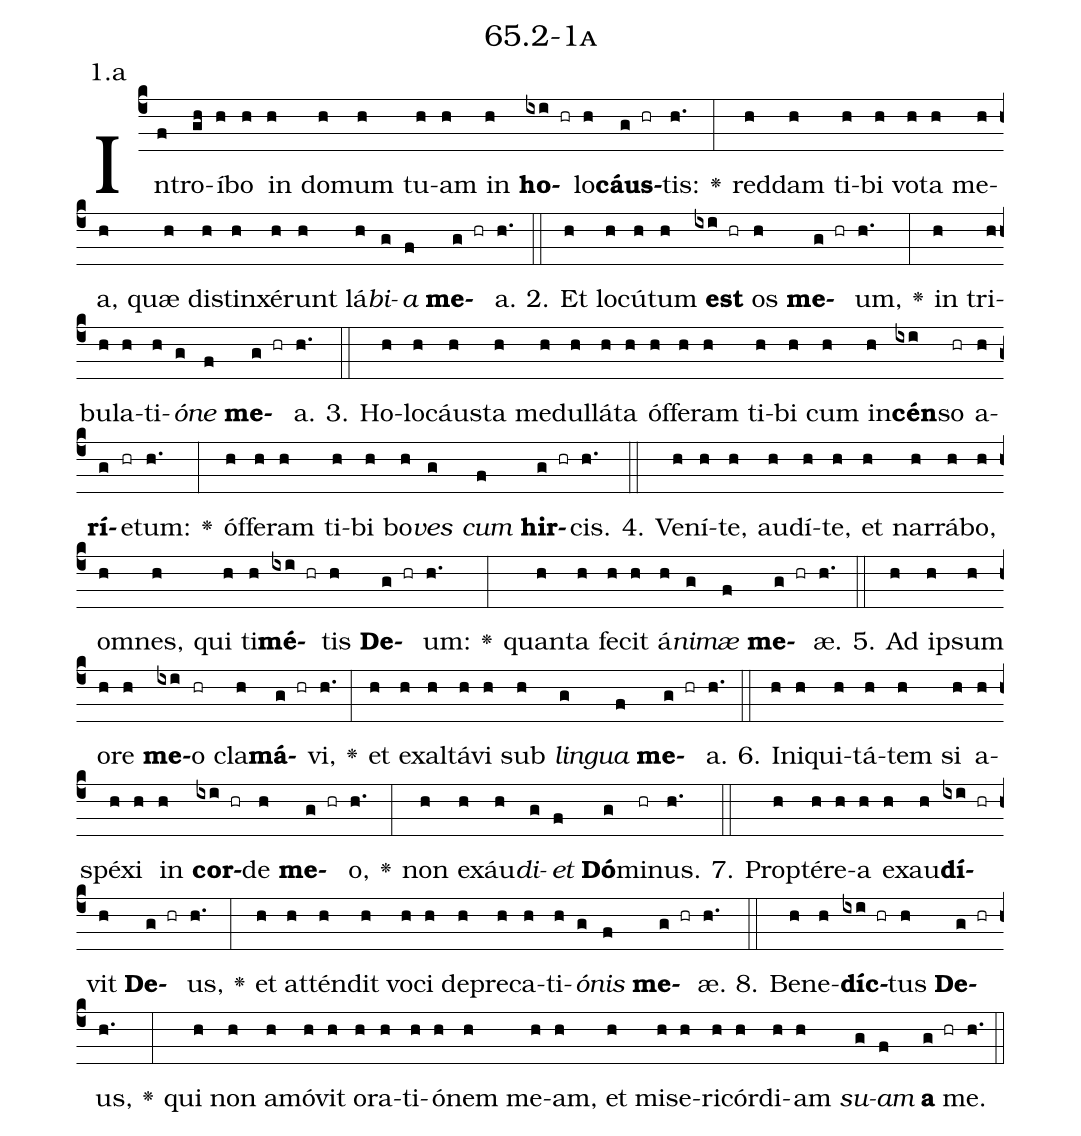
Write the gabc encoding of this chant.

name: 65.2-1a;
annotation: 1.a;
%%
(c4)In(f)tro(gh)í(h)bo(h) in(h) do(h)mum(h) tu(h)am(h) in(h) <b>ho</b>(ixi hr)lo(h)<b>cáus</b>(g hr)tis:(h.) <v>\greheightstar</v>(:) red(h)dam(h) ti(h)bi(h) vo(h)ta(h) me(h)a,(h) quæ(h) di(h)stin(h)xé(h)runt(h) lá(h)<i>bi</i>(g)<i>a</i>(f) <b>me</b>(g hr)a.(h.) (::)
2. Et(h) lo(h)cú(h)tum(h) <b>est</b>(ixi hr) os(h) <b>me</b>(g hr)um,(h.) <v>\greheightstar</v>(:) in(h) tri(h)bu(h)la(h)ti(h)<i>ó</i>(g)<i>ne</i>(f) <b>me</b>(g hr)a.(h.) (::)
3. Ho(h)lo(h)cáus(h)ta(h) me(h)dul(h)lá(h)ta(h) óf(h)fe(h)ram(h) ti(h)bi(h) cum(h) in(h)<b>cén</b>(ixi)so(hr) a(h)<b>rí</b>(g)e(hr)tum:(h.) <v>\greheightstar</v>(:) óf(h)fe(h)ram(h) ti(h)bi(h) bo(h)<i>ves</i>(g) <i>cum</i>(f) <b>hir</b>(g hr)cis.(h.) (::)
4. Ve(h)ní(h)te,(h) au(h)dí(h)te,(h) et(h) nar(h)rá(h)bo,(h) om(h)nes,(h) qui(h) ti(h)<b>mé</b>(ixi hr)tis(h) <b>De</b>(g hr)um:(h.) <v>\greheightstar</v>(:) quan(h)ta(h) fe(h)cit(h) á(h)<i>ni</i>(g)<i>mæ</i>(f) <b>me</b>(g hr)æ.(h.) (::)
5. Ad(h) ip(h)sum(h) o(h)re(h) <b>me</b>(ixi)o(hr) cla(h)<b>má</b>(g hr)vi,(h.) <v>\greheightstar</v>(:) et(h) ex(h)al(h)tá(h)vi(h) sub(h) <i>lin</i>(g)<i>gua</i>(f) <b>me</b>(g hr)a.(h.) (::)
6. In(h)i(h)qui(h)tá(h)tem(h) si(h) a(h)spé(h)xi(h) in(h) <b>cor</b>(ixi hr)de(h) <b>me</b>(g hr)o,(h.) <v>\greheightstar</v>(:) non(h) ex(h)áu(h)<i>di</i>(g)<i>et</i>(f) <b>Dó</b>(g)mi(hr)nus.(h.) (::)
7. Prop(h)tér(h)e(h)a(h) ex(h)au(h)<b>dí</b>(ixi hr)vit(h) <b>De</b>(g hr)us,(h.) <v>\greheightstar</v>(:) et(h) at(h)tén(h)dit(h) vo(h)ci(h) de(h)pre(h)ca(h)ti(h)<i>ó</i>(g)<i>nis</i>(f) <b>me</b>(g hr)æ.(h.) (::)
8. Be(h)ne(h)<b>díc</b>(ixi hr)tus(h) <b>De</b>(g hr)us,(h.) <v>\greheightstar</v>(:) qui(h) non(h) a(h)mó(h)vit(h) o(h)ra(h)ti(h)ó(h)nem(h) me(h)am,(h) et(h) mi(h)se(h)ri(h)cór(h)di(h)am(h) <i>su</i>(g)<i>am</i>(f) <b>a</b>(g hr) me.(h.) (::)
